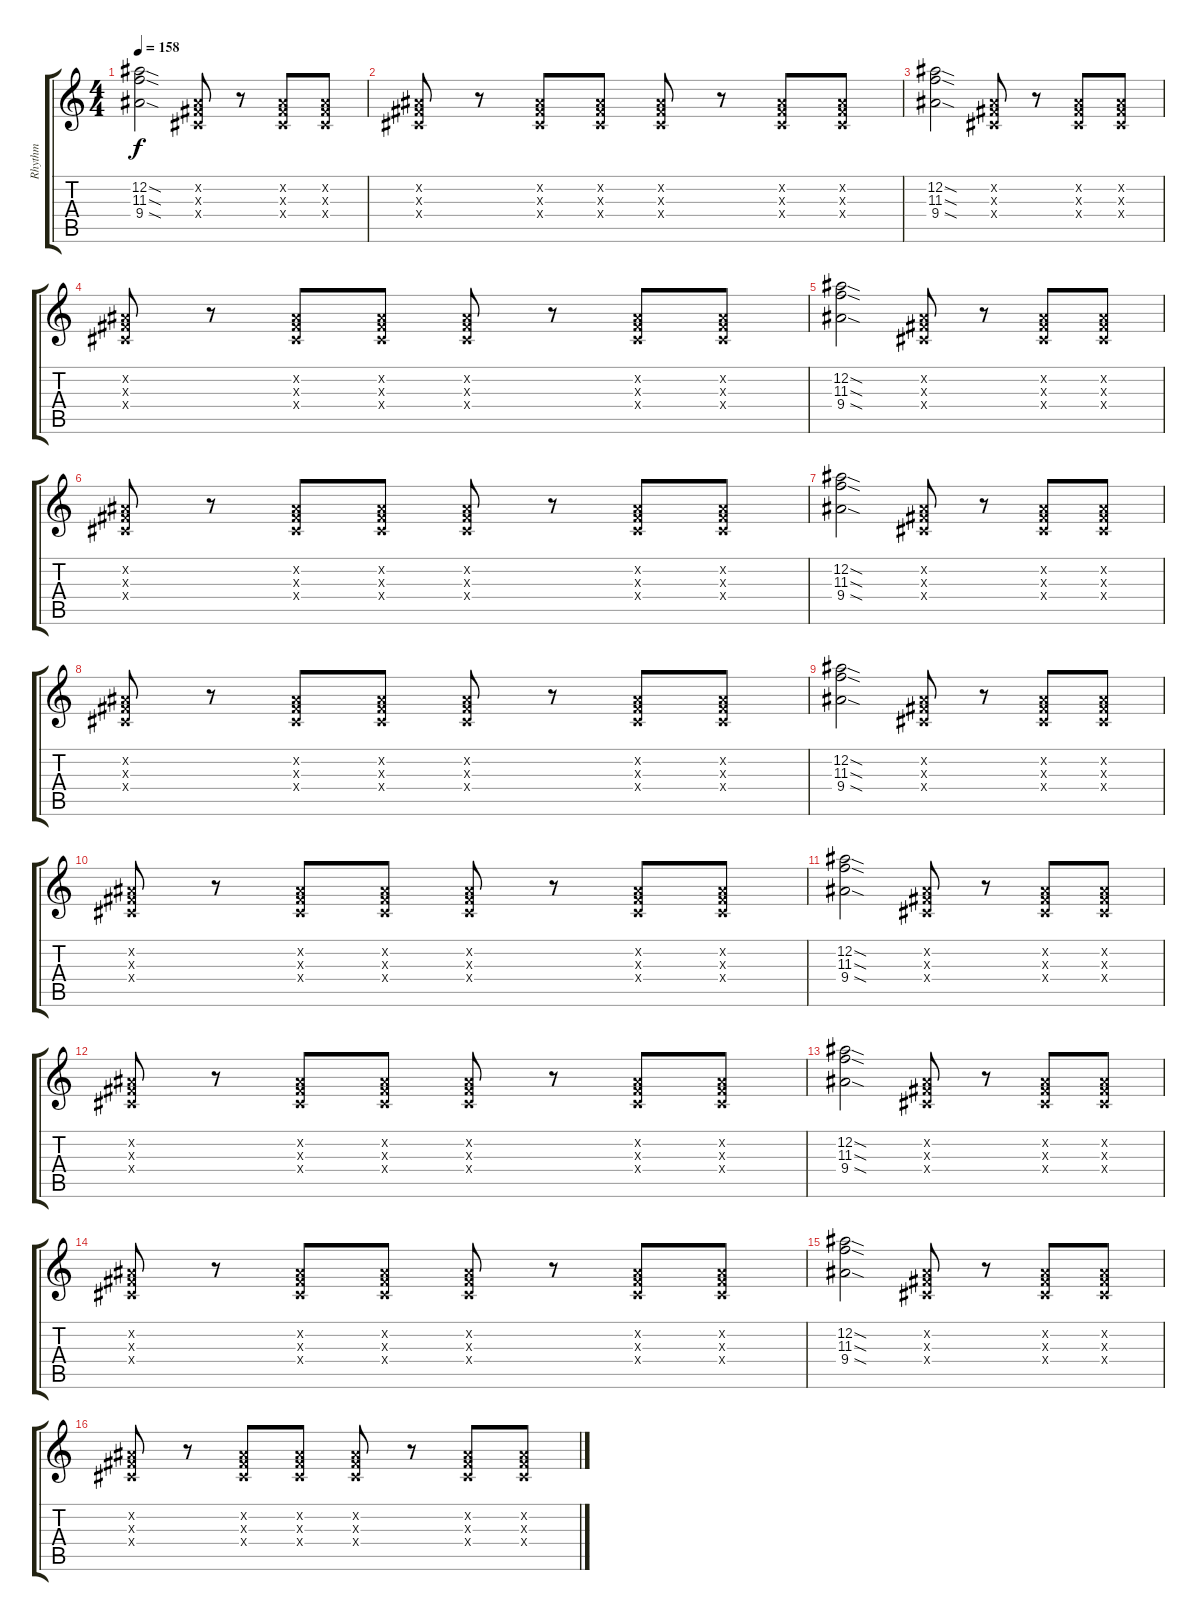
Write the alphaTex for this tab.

\track ("Rhythm" "Rhythm") {instrument overdrivenguitar}
\staff {score tabs}
\tuning (Eb4 Bb3 Gb3 Db3 Ab2 Eb2) {hide}
\ts (4 4)
\tempo 158
\clef g2
\ks c
(12.2{sod} 11.3{sod} 9.4{sod}).2{dy f} (0.2{x} 0.3{x} 0.4{x}).8 r.8 (0.2{x} 0.3{x} 0.4{x}).8 (0.2{x} 0.3{x} 0.4{x}).8 |
(0.2{x} 0.3{x} 0.4{x}).8 r.8 (0.2{x} 0.3{x} 0.4{x}).8 (0.2{x} 0.3{x} 0.4{x}).8 (0.2{x} 0.3{x} 0.4{x}).8 r.8 (0.2{x} 0.3{x} 0.4{x}).8 (0.2{x} 0.3{x} 0.4{x}).8 |
(12.2{sod} 11.3{sod} 9.4{sod}).2 (0.2{x} 0.3{x} 0.4{x}).8 r.8 (0.2{x} 0.3{x} 0.4{x}).8 (0.2{x} 0.3{x} 0.4{x}).8 |
(0.2{x} 0.3{x} 0.4{x}).8 r.8 (0.2{x} 0.3{x} 0.4{x}).8 (0.2{x} 0.3{x} 0.4{x}).8 (0.2{x} 0.3{x} 0.4{x}).8 r.8 (0.2{x} 0.3{x} 0.4{x}).8 (0.2{x} 0.3{x} 0.4{x}).8 |
(12.2{sod} 11.3{sod} 9.4{sod}).2 (0.2{x} 0.3{x} 0.4{x}).8 r.8 (0.2{x} 0.3{x} 0.4{x}).8 (0.2{x} 0.3{x} 0.4{x}).8 |
(0.2{x} 0.3{x} 0.4{x}).8 r.8 (0.2{x} 0.3{x} 0.4{x}).8 (0.2{x} 0.3{x} 0.4{x}).8 (0.2{x} 0.3{x} 0.4{x}).8 r.8 (0.2{x} 0.3{x} 0.4{x}).8 (0.2{x} 0.3{x} 0.4{x}).8 |
(12.2{sod} 11.3{sod} 9.4{sod}).2 (0.2{x} 0.3{x} 0.4{x}).8 r.8 (0.2{x} 0.3{x} 0.4{x}).8 (0.2{x} 0.3{x} 0.4{x}).8 |
(0.2{x} 0.3{x} 0.4{x}).8 r.8 (0.2{x} 0.3{x} 0.4{x}).8 (0.2{x} 0.3{x} 0.4{x}).8 (0.2{x} 0.3{x} 0.4{x}).8 r.8 (0.2{x} 0.3{x} 0.4{x}).8 (0.2{x} 0.3{x} 0.4{x}).8 |
(12.2{sod} 11.3{sod} 9.4{sod}).2 (0.2{x} 0.3{x} 0.4{x}).8 r.8 (0.2{x} 0.3{x} 0.4{x}).8 (0.2{x} 0.3{x} 0.4{x}).8 |
(0.2{x} 0.3{x} 0.4{x}).8 r.8 (0.2{x} 0.3{x} 0.4{x}).8 (0.2{x} 0.3{x} 0.4{x}).8 (0.2{x} 0.3{x} 0.4{x}).8 r.8 (0.2{x} 0.3{x} 0.4{x}).8 (0.2{x} 0.3{x} 0.4{x}).8 |
(12.2{sod} 11.3{sod} 9.4{sod}).2 (0.2{x} 0.3{x} 0.4{x}).8 r.8 (0.2{x} 0.3{x} 0.4{x}).8 (0.2{x} 0.3{x} 0.4{x}).8 |
(0.2{x} 0.3{x} 0.4{x}).8 r.8 (0.2{x} 0.3{x} 0.4{x}).8 (0.2{x} 0.3{x} 0.4{x}).8 (0.2{x} 0.3{x} 0.4{x}).8 r.8 (0.2{x} 0.3{x} 0.4{x}).8 (0.2{x} 0.3{x} 0.4{x}).8 |
(12.2{sod} 11.3{sod} 9.4{sod}).2 (0.2{x} 0.3{x} 0.4{x}).8 r.8 (0.2{x} 0.3{x} 0.4{x}).8 (0.2{x} 0.3{x} 0.4{x}).8 |
(0.2{x} 0.3{x} 0.4{x}).8 r.8 (0.2{x} 0.3{x} 0.4{x}).8 (0.2{x} 0.3{x} 0.4{x}).8 (0.2{x} 0.3{x} 0.4{x}).8 r.8 (0.2{x} 0.3{x} 0.4{x}).8 (0.2{x} 0.3{x} 0.4{x}).8 |
(12.2{sod} 11.3{sod} 9.4{sod}).2 (0.2{x} 0.3{x} 0.4{x}).8 r.8 (0.2{x} 0.3{x} 0.4{x}).8 (0.2{x} 0.3{x} 0.4{x}).8 |
(0.2{x} 0.3{x} 0.4{x}).8 r.8 (0.2{x} 0.3{x} 0.4{x}).8 (0.2{x} 0.3{x} 0.4{x}).8 (0.2{x} 0.3{x} 0.4{x}).8 r.8 (0.2{x} 0.3{x} 0.4{x}).8 (0.2{x} 0.3{x} 0.4{x}).8
